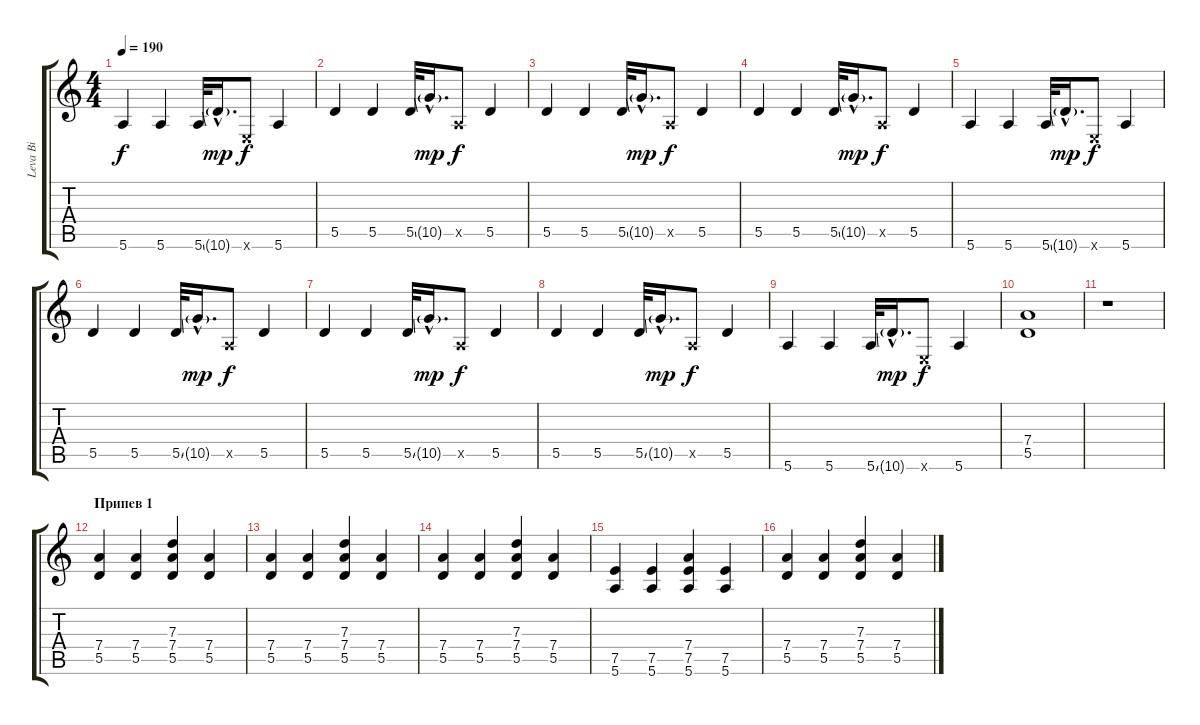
\track ("Leva Bi" "Leva Bi") {instrument electricguitarmuted}
\staff {score tabs}
\tuning (E4 B3 G3 D3 A2 E2) {hide}
\ts (4 4)
\tempo 190
\clef g2
\ks c
5.6.4{dy f} 5.6.4 5.6{ss}.32 10.6{g hac}.16{d dy mp} 0.6{x}.8{dy f} 5.6.4 |
5.5.4 5.5.4 5.5{ss}.32 10.5{g hac}.16{d dy mp} 0.5{x}.8{dy f} 5.5.4 |
5.5.4 5.5.4 5.5{ss}.32 10.5{g hac}.16{d dy mp} 0.5{x}.8{dy f} 5.5.4 |
5.5.4 5.5.4 5.5{ss}.32 10.5{g hac}.16{d dy mp} 0.5{x}.8{dy f} 5.5.4 |
5.6.4 5.6.4 5.6{ss}.32 10.6{g hac}.16{d dy mp} 0.6{x}.8{dy f} 5.6.4 |
5.5.4 5.5.4 5.5{ss}.32 10.5{g hac}.16{d dy mp} 0.5{x}.8{dy f} 5.5.4 |
5.5.4 5.5.4 5.5{ss}.32 10.5{g hac}.16{d dy mp} 0.5{x}.8{dy f} 5.5.4 |
5.5.4 5.5.4 5.5{ss}.32 10.5{g hac}.16{d dy mp} 0.5{x}.8{dy f} 5.5.4 |
5.6.4 5.6.4 5.6{ss}.32 10.6{g hac}.16{d dy mp} 0.6{x}.8{dy f} 5.6.4 |
(7.4 5.5).1 |
r.1 |
\section ("" "Припев 1")
(7.4 5.5).4{volume 12 instrument distortionguitar} (7.4 5.5).4 (7.3 7.4 5.5).4 (7.4 5.5).4 |
(7.4 5.5).4 (7.4 5.5).4 (7.3 7.4 5.5).4 (7.4 5.5).4 |
(7.4 5.5).4 (7.4 5.5).4 (7.3 7.4 5.5).4 (7.4 5.5).4 |
(7.5 5.6).4 (7.5 5.6).4 (7.4 7.5 5.6).4 (7.5 5.6).4 |
(7.4 5.5).4 (7.4 5.5).4 (7.3 7.4 5.5).4 (7.4 5.5).4
